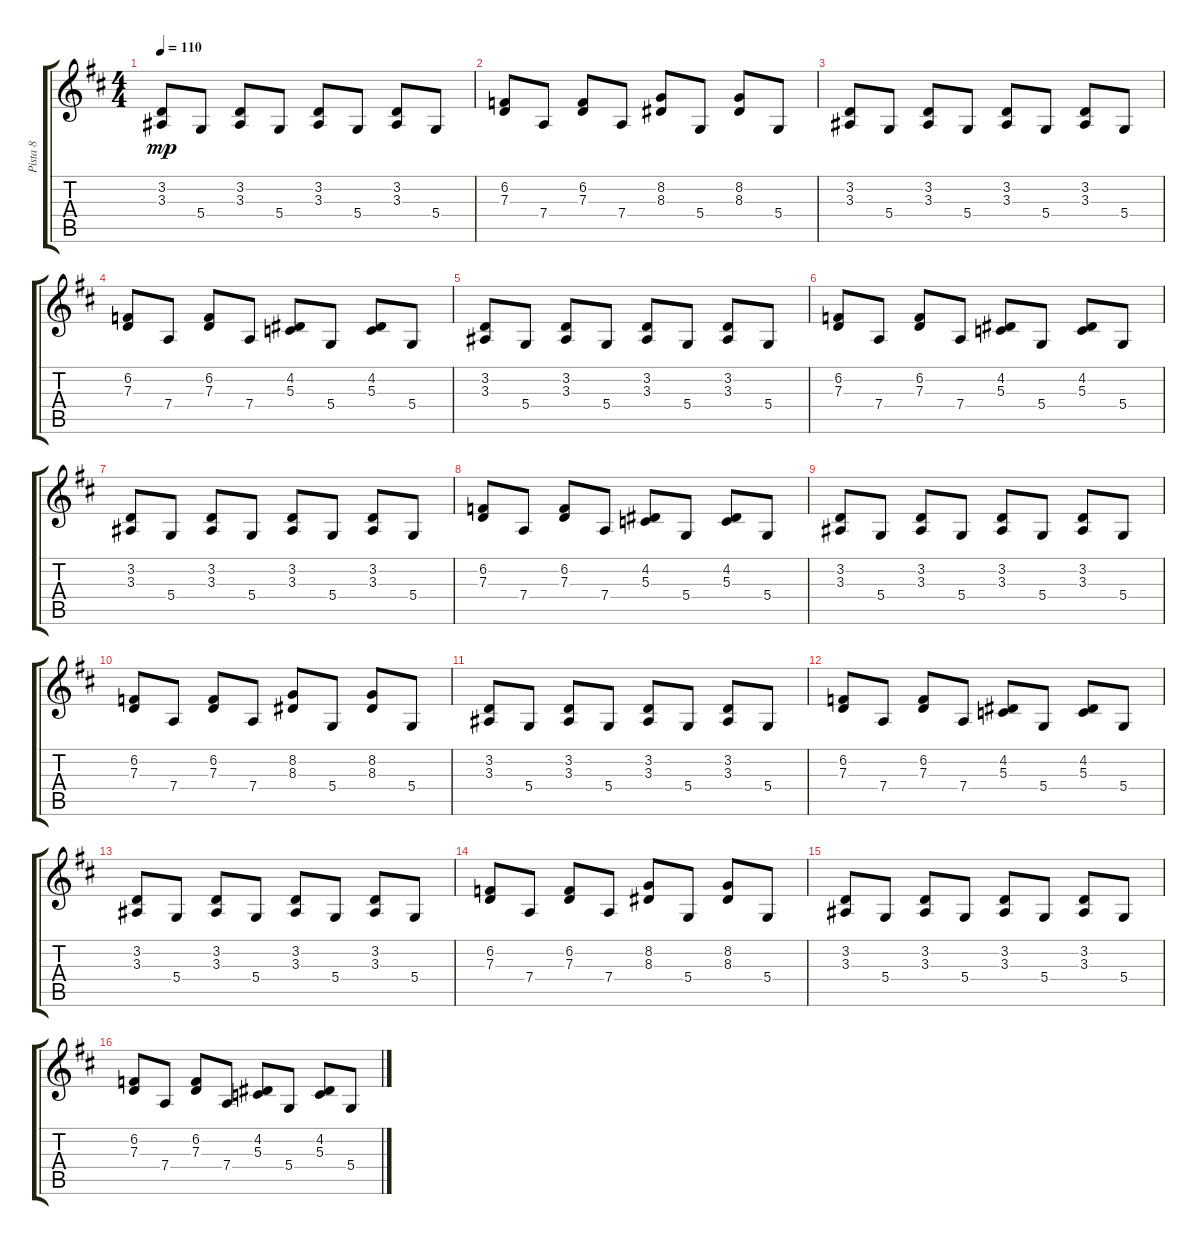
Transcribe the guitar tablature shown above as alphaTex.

\track ("Pista 8" "Pista 8") {instrument acousticgrandpiano}
\staff {score tabs}
\tuning (E4 B3 G3 D3 A2 E2) {hide}
\ts (4 4)
\tempo 110
\clef g2
\ks bminor
(3.2 3.3).8{dy mp} 5.4.8 (3.2 3.3).8 5.4.8 (3.2 3.3).8 5.4.8 (3.2 3.3).8 5.4.8 |
(6.2 7.3).8 7.4.8 (6.2 7.3).8 7.4.8 (8.2 8.3).8 5.4.8 (8.2 8.3).8 5.4.8 |
(3.2 3.3).8 5.4.8 (3.2 3.3).8 5.4.8 (3.2 3.3).8 5.4.8 (3.2 3.3).8 5.4.8 |
(6.2 7.3).8 7.4.8 (6.2 7.3).8 7.4.8 (4.2 5.3).8 5.4.8 (4.2 5.3).8 5.4.8 |
(3.2 3.3).8 5.4.8 (3.2 3.3).8 5.4.8 (3.2 3.3).8 5.4.8 (3.2 3.3).8 5.4.8 |
(6.2 7.3).8 7.4.8 (6.2 7.3).8 7.4.8 (4.2 5.3).8 5.4.8 (4.2 5.3).8 5.4.8 |
(3.2 3.3).8 5.4.8 (3.2 3.3).8 5.4.8 (3.2 3.3).8 5.4.8 (3.2 3.3).8 5.4.8 |
(6.2 7.3).8 7.4.8 (6.2 7.3).8 7.4.8 (4.2 5.3).8 5.4.8 (4.2 5.3).8 5.4.8 |
(3.2 3.3).8 5.4.8 (3.2 3.3).8 5.4.8 (3.2 3.3).8 5.4.8 (3.2 3.3).8 5.4.8 |
(6.2 7.3).8 7.4.8 (6.2 7.3).8 7.4.8 (8.2 8.3).8 5.4.8 (8.2 8.3).8 5.4.8 |
(3.2 3.3).8 5.4.8 (3.2 3.3).8 5.4.8 (3.2 3.3).8 5.4.8 (3.2 3.3).8 5.4.8 |
(6.2 7.3).8 7.4.8 (6.2 7.3).8 7.4.8 (4.2 5.3).8 5.4.8 (4.2 5.3).8 5.4.8 |
(3.2 3.3).8 5.4.8 (3.2 3.3).8 5.4.8 (3.2 3.3).8 5.4.8 (3.2 3.3).8 5.4.8 |
(6.2 7.3).8 7.4.8 (6.2 7.3).8 7.4.8 (8.2 8.3).8 5.4.8 (8.2 8.3).8 5.4.8 |
(3.2 3.3).8 5.4.8 (3.2 3.3).8 5.4.8 (3.2 3.3).8 5.4.8 (3.2 3.3).8 5.4.8 |
(6.2 7.3).8 7.4.8 (6.2 7.3).8 7.4.8 (4.2 5.3).8 5.4.8 (4.2 5.3).8 5.4.8
